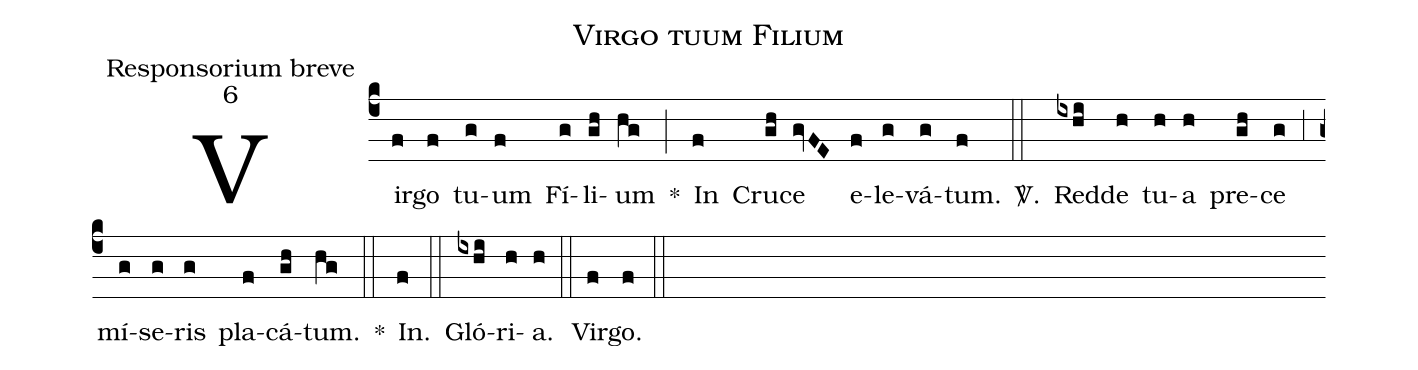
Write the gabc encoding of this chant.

name:Virgo tuum Filium;
office-part:Responsorium breve;
mode:6;
%%
(c4) Vir(f)go(f) tu(g)um(f) Fí(g)li(gh)um(hg) *(;) In(f) Cru(gh)ce(gvFE) e(f)le(g)vá(g)tum.(f) <sp>V/</sp>.(::) Red(ixhi)de(h) tu(h)a(h) pre(gh)ce(g) (;3) mí(g)se(g)ris(g) pla(f)cá(gh)tum.(hg) *(::) In.(f) (::) Gló(ixhi)ri(h)a.(h) (::) Vir(f)go.(f) (::)
